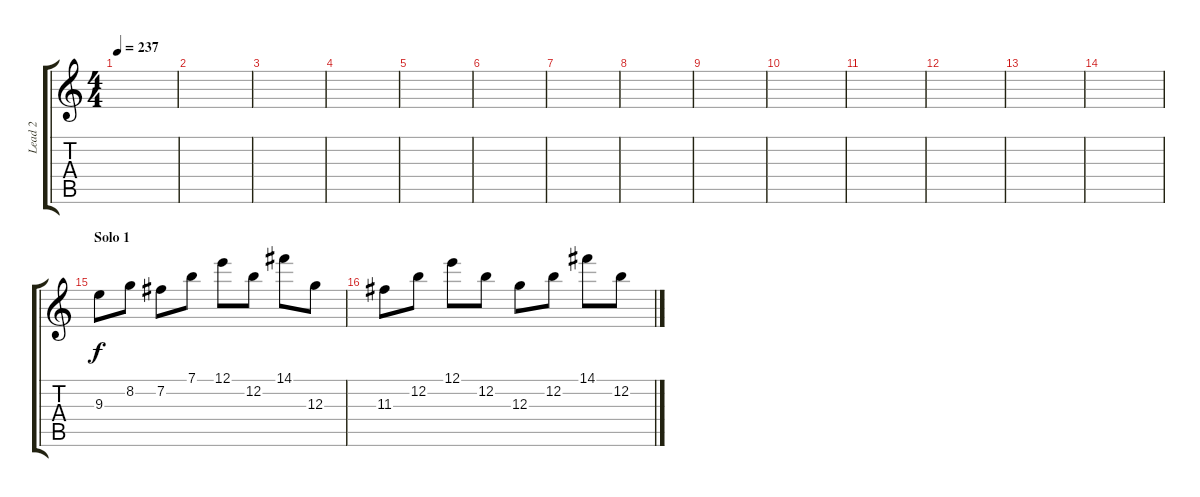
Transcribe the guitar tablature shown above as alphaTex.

\track ("Lead 2" "Lead 2") {instrument overdrivenguitar}
\staff {score tabs}
\tuning (E4 B3 G3 D3 A2 E2) {hide}
\ts (4 4)
\tempo 237
\clef g2
\ks c
|
|
|
|
|
|
|
|
|
|
|
|
|
|
\section ("" "Solo 1")
9.3.8 8.2.8 7.2.8 7.1.8 12.1.8 12.2.8 14.1.8 12.3.8 |
11.3.8 12.2.8 12.1.8 12.2.8 12.3.8 12.2.8 14.1.8 12.2.8
